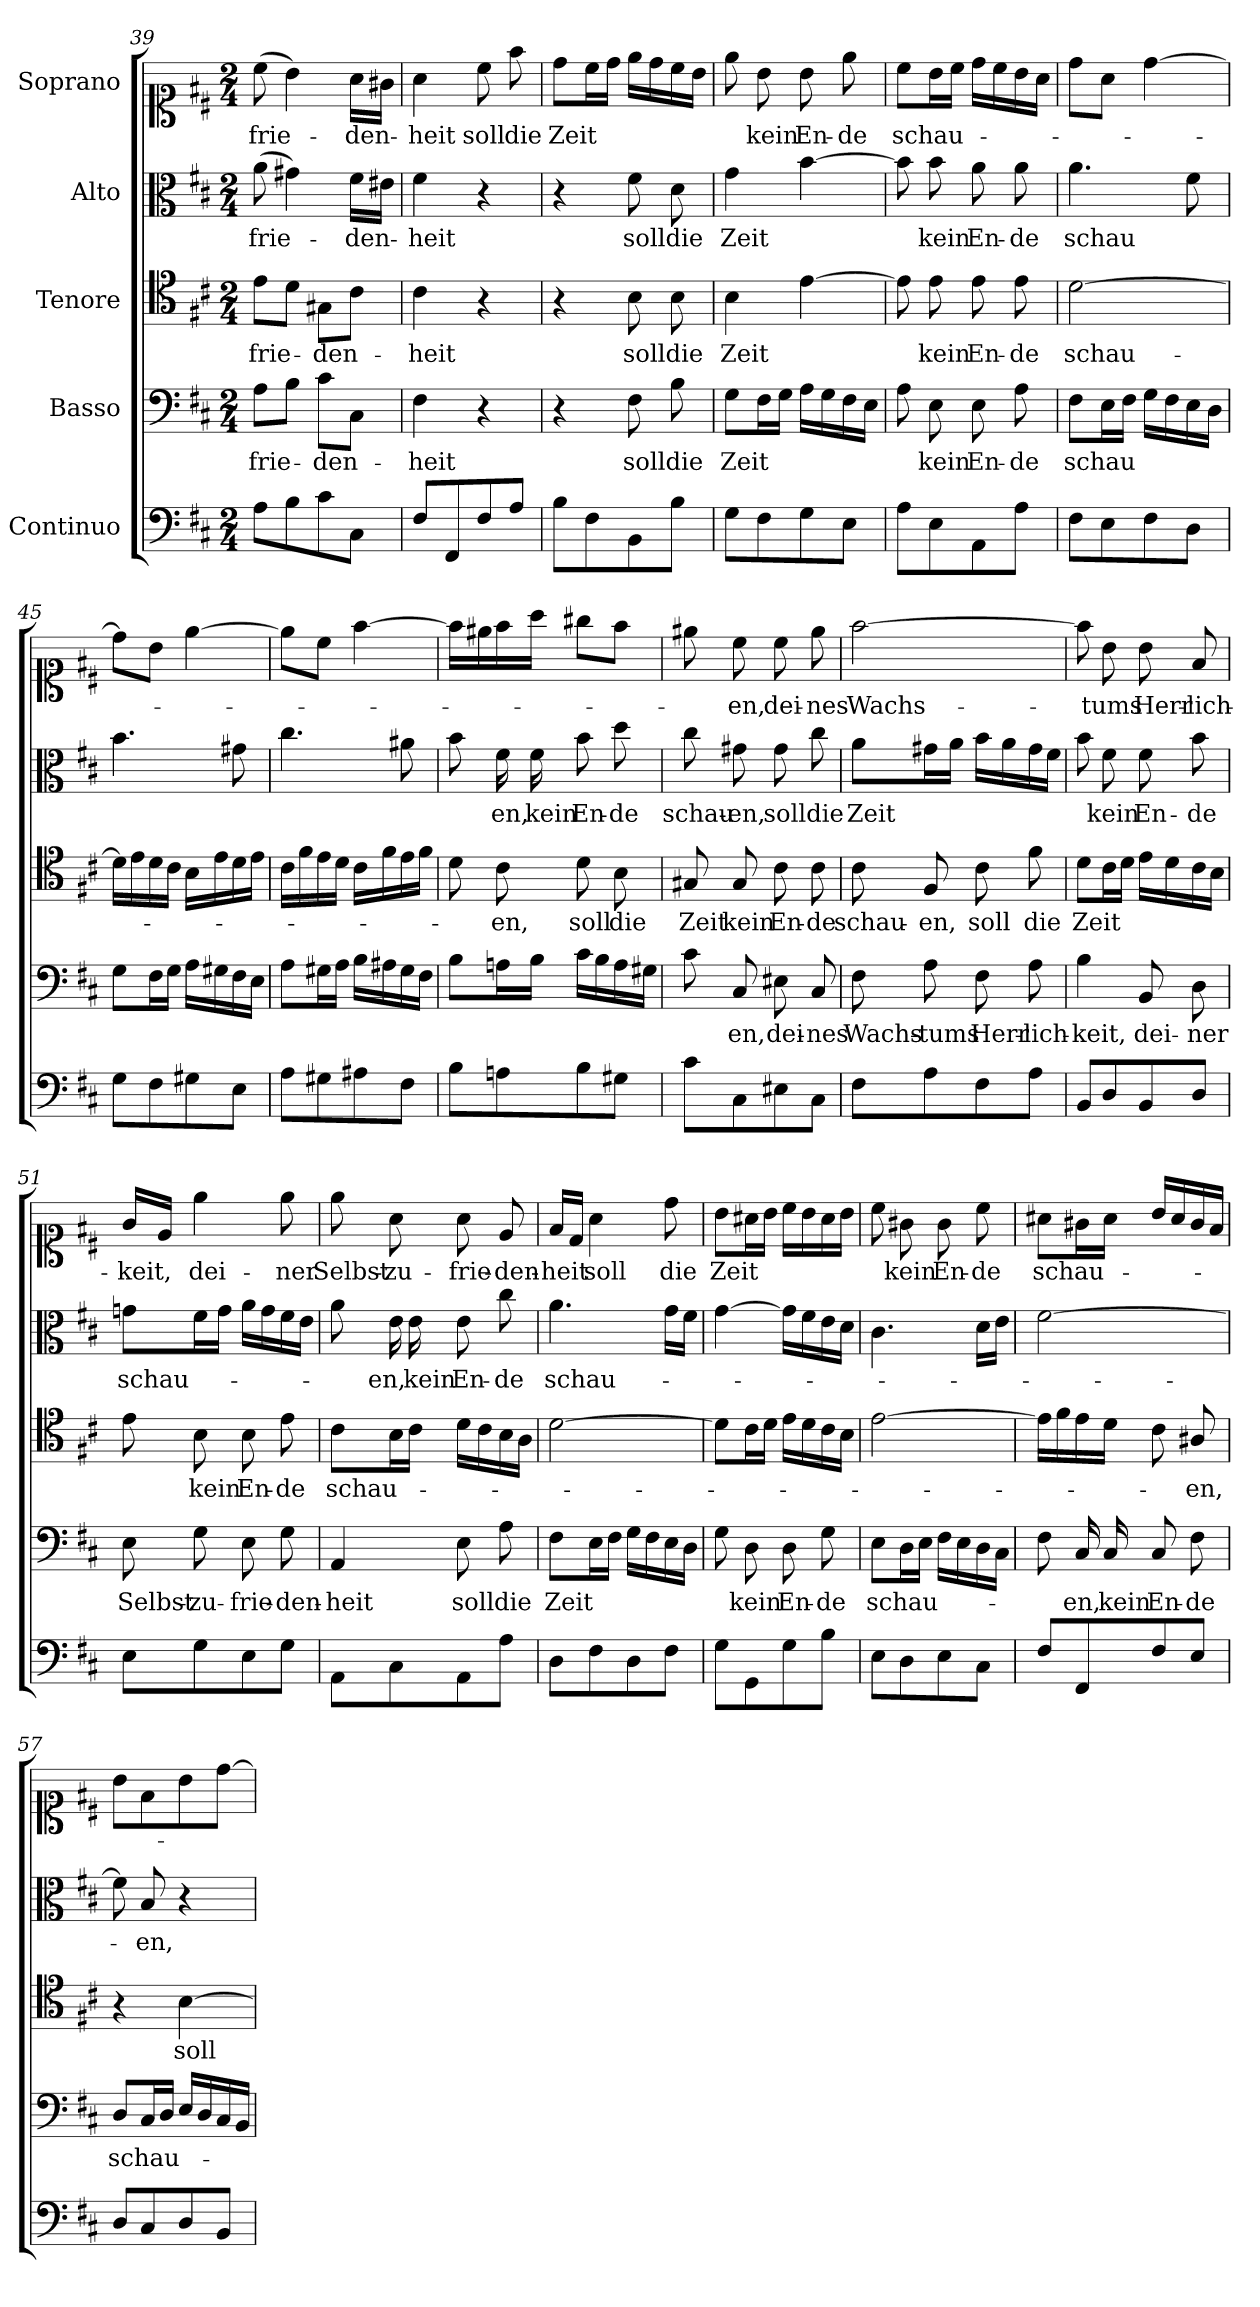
**kern	**kern	**text	**kern	**text	**kern	**text	**kern	**text
*part5	*part4	*part4	*part3	*part3	*part2	*part2	*part1	*part1
*staff5	*staff4	*staff4	*staff3	*staff3	*staff2	*staff2	*staff1	*staff1
*I"Continuo	*I"Basso	*	*I"Tenore	*	*I"Alto	*	*I"Soprano	*
*clefF4	*clefF4	*	*clefC4	*	*clefC3	*	*clefC1	*
*k[f#c#]	*k[f#c#]	*	*k[f#c#]	*	*k[f#c#]	*	*k[f#c#]	*
*M2/4	*M2/4	*	*M2/4	*	*M2/4	*	*M2/4	*
=39	=39	=39	=39	=39	=39	=39	=39	=39
!	!	!LO:LY:b	!	!LO:LY:b	!	!LO:LY:b	!	!LO:LY:b
8A\L	8A\L	-frie-	8e\L	-frie-	(8a\	-frie-	(8cc#\	-frie-
8B\	8B\J	.	8d\J	.	4g#X\)	.	4b\)	.
!	!	!LO:LY:b	!	!LO:LY:b	!	!	!	!
8c#\	8c#\L	-den-	8G#X\L	-den-	.	.	.	.
!	!	!	!	!	!	!LO:LY:b	!	!LO:LY:b
8C#\J	8C#\J	.	8c#\J	.	16f#\LL	-den-	16a\LL	-den-
.	.	.	.	.	16e#X\JJ	.	16g#X\JJ	.
=40	=40	=40	=40	=40	=40	=40	=40	=40
!	!	!LO:LY:b	!	!LO:LY:b	!	!LO:LY:b	!	!LO:LY:b
8F#/L	4F#\	-heit	4c#\	-heit	4f#\	-heit	4a\	-heit
8FF#/	.	.	.	.	.	.	.	.
!	!	!	!	!	!	!	!	!LO:LY:b
8F#/	4r	.	4r	.	4r	.	8cc#\	soll
!	!	!	!	!	!	!	!	!LO:LY:b
8A/J	.	.	.	.	.	.	8ff#\	die
=41	=41	=41	=41	=41	=41	=41	=41	=41
!	!	!	!	!	!	!	!	!LO:LY:b
8B\L	4r	.	4r	.	4r	.	8dd\L	Zeit
8F#\	.	.	.	.	.	.	16cc#\L	.
.	.	.	.	.	.	.	16dd\JJ	.
!	!	!LO:LY:b	!	!LO:LY:b	!	!LO:LY:b	!	!
8BB\	8F#\	soll	8B\	soll	8f#\	soll	16ee\LL	.
.	.	.	.	.	.	.	16dd\	.
!	!	!LO:LY:b	!	!LO:LY:b	!	!LO:LY:b	!	!
8B\J	8B\	die	8B\	die	8d\	die	16cc#\	.
.	.	.	.	.	.	.	16b\JJ	.
=42	=42	=42	=42	=42	=42	=42	=42	=42
!	!	!LO:LY:b	!	!LO:LY:b	!	!LO:LY:b	!	!
8G\L	8G\L	Zeit	4B\	Zeit	4g\	Zeit	8ee\	.
!	!	!	!	!	!	!	!	!LO:LY:b
8F#\	16F#\L	.	.	.	.	.	8b\	kein
.	16G\JJ	.	.	.	.	.	.	.
!	!	!	!	!	!	!	!	!LO:LY:b
8G\	16A\LL	.	[>4e\	.	[>4b\	.	8b\	En-
.	16G\	.	.	.	.	.	.	.
!	!	!	!	!	!	!	!	!LO:LY:b
8E\J	16F#\	.	.	.	.	.	8ee\	-de
.	16E\JJ	.	.	.	.	.	.	.
=43	=43	=43	=43	=43	=43	=43	=43	=43
!	!	!	!	!	!	!	!	!LO:LY:b
8A\L	8A\	.	8e\]	.	8b\]	.	8cc#\L	schau-
!	!	!LO:LY:b	!	!LO:LY:b	!	!LO:LY:b	!	!
8E\	8E\	kein	8e\	kein	8b\	kein	16b\L	.
.	.	.	.	.	.	.	16cc#\JJ	.
!	!	!LO:LY:b	!	!LO:LY:b	!	!LO:LY:b	!	!
8AA\	8E\	En-	8e\	En-	8a\	En-	16dd\LL	.
.	.	.	.	.	.	.	16cc#\	.
!	!	!LO:LY:b	!	!LO:LY:b	!	!LO:LY:b	!	!
8A\J	8A\	-de	8e\	-de	8a\	-de	16b\	.
.	.	.	.	.	.	.	16a\JJ	.
=44	=44	=44	=44	=44	=44	=44	=44	=44
!	!	!LO:LY:b	!	!LO:LY:b	!	!LO:LY:b	!	!
8F#\L	8F#\L	schau-	[>2d\	schau-	4.a\	schau-	8dd\L	.
8E\	16E\L	.	.	.	.	.	8a\J	.
.	16F#\JJ	.	.	.	.	.	.	.
8F#\	16G\LL	.	.	.	.	.	[>4dd\	.
.	16F#\	.	.	.	.	.	.	.
8D\J	16E\	.	.	.	8f#\	.	.	.
.	16D\JJ	.	.	.	.	.	.	.
=45	=45	=45	=45	=45	=45	=45	=45	=45
8G\L	8G\L	.	16d\LL]	.	4.b\	.	8dd\L]	.
.	.	.	16e\	.	.	.	.	.
8F#\	16F#\L	.	16d\	.	.	.	8b\J	.
.	16G\JJ	.	16c#\JJ	.	.	.	.	.
8G#X\	16A\LL	.	16B\LL	.	.	.	[>4ee\	.
.	16G#X\	.	16e\	.	.	.	.	.
8E\J	16F#\	.	16d\	.	8g#X\	.	.	.
!	!	!LO:LY:b	!	!	!	!	!	!
.	16E\JJ	---	16e\JJ	.	.	.	.	.
=46	=46	=46	=46	=46	=46	=46	=46	=46
8A\L	8A\L	.	16c#\LL	.	4.cc#\	.	8ee\L]	.
.	.	.	16f#\	.	.	.	.	.
8G#X\	16G#X\L	.	16e\	.	.	.	8cc#\J	.
.	16A\JJ	.	16d\JJ	.	.	.	.	.
8A#X\	16B\LL	.	16c#\LL	.	.	.	[>4ff#\	.
.	16A#X\	.	16f#\	.	.	.	.	.
!	!	!LO:LY:b	!	!	!	!LO:LY:b	!	!
8F#\J	16G#\	---	16e\	.	8a#X\	--	.	.
.	16F#\JJ	.	16f#\JJ	.	.	.	.	.
!!LO:LB:g=z
=47	=47	=47	=47	=47	=47	=47	=47	=47
8B\L	8B\L	.	8d\	.	8b\	.	16ff#\LL]	.
.	.	.	.	.	.	.	16ee#X\	.
!	!	!	!	!LO:LY:b	!	!LO:LY:b	!	!
8An\	16An\L	.	8c#\	-en,	16f#\	-en,	16ff#\	.
!	!	!	!	!	!	!LO:LY:b	!	!
.	16B\JJ	.	.	.	16f#\	-kein	16aa\JJ	.
!	!	!	!	!LO:LY:b	!	!LO:LY:b	!	!
8B\	16c#\LL	.	8d\	soll	8b\	En-	8gg#X\L	.
!	!	!LO:LY:b	!	!	!	!	!	!
.	16B\	---	.	.	.	.	.	.
!	!	!	!	!LO:LY:b	!	!LO:LY:b	!	!
8G#X\J	16A\	.	8B\	die	8dd\	-de	8ff#\J	.
.	16G#X\JJ	.	.	.	.	.	.	.
=48	=48	=48	=48	=48	=48	=48	=48	=48
!	!	!	!	!LO:LY:b	!	!LO:LY:b	!	!
8c#\L	8c#\	.	8G#X/	Zeit	8cc#\	schau-	8ee#X\	.
!	!	!LO:LY:b	!	!LO:LY:b	!	!LO:LY:b	!	!LO:LY:b
8C#\	8C#/	en,	8G#/	kein	8g#X\	-en,	8cc#\	en,
!	!	!LO:LY:b	!	!LO:LY:b	!	!LO:LY:b	!	!LO:LY:b
8E#X\	8E#X\	dei-	8c#\	En-	8g#\	soll	8cc#\	dei-
!	!	!LO:LY:b	!	!LO:LY:b	!	!LO:LY:b	!	!LO:LY:b
8C#\J	8C#/	-nes	8c#\	-de	8cc#\	die	8ee#\	-nes
=49	=49	=49	=49	=49	=49	=49	=49	=49
!	!	!LO:LY:b	!	!LO:LY:b	!	!LO:LY:b	!	!LO:LY:b
8F#\L	8F#\	Wachs-	8c#\	schau-	8a\L	Zeit	[>2ff#\	Wachs-
!	!	!LO:LY:b	!	!LO:LY:b	!	!	!	!
8A\	8A\	-tums	8F#/	-en,	16g#X\L	.	.	.
.	.	.	.	.	16a\JJ	.	.	.
!	!	!LO:LY:b	!	!LO:LY:b	!	!	!	!
8F#\	8F#\	Herr-	8c#\	soll	16b\LL	.	.	.
.	.	.	.	.	16a\	.	.	.
!	!	!LO:LY:b	!	!LO:LY:b	!	!	!	!
8A\J	8A\	-lich-	8f#\	die	16g#\	.	.	.
.	.	.	.	.	16f#\JJ	.	.	.
=50	=50	=50	=50	=50	=50	=50	=50	=50
!	!	!LO:LY:b	!	!LO:LY:b	!	!	!	!
8BB/L	4B\	-keit,	8d\L	Zeit	8b\	.	8ff#\]	.
!	!	!	!	!	!	!LO:LY:b	!	!LO:LY:b
8D/	.	.	16c#\L	.	8f#\	kein	8b\	-tums
.	.	.	16d\JJ	.	.	.	.	.
!	!	!LO:LY:b	!	!	!	!LO:LY:b	!	!LO:LY:b
8BB/	8BB/	dei-	16e\LL	.	8f#\	En-	8b\	Herr-
.	.	.	16d\	.	.	.	.	.
!	!	!LO:LY:b	!	!	!	!LO:LY:b	!	!LO:LY:b
8D/J	8D\	-ner	16c#\	.	8b\	-de	8f#/	-lich-
.	.	.	16B\JJ	.	.	.	.	.
=51	=51	=51	=51	=51	=51	=51	=51	=51
!	!	!LO:LY:b	!	!	!	!LO:LY:b	!	!LO:LY:b
8E\L	8E\	Selbst-	8e\	.	8gn\L	schau-	16g/LL	-keit,
.	.	.	.	.	.	.	16e/JJ	.
!	!	!LO:LY:b	!	!LO:LY:b	!	!	!	!LO:LY:b
8G\	8G\	-zu-	8B\	-kein	16f#\L	.	4ee\	dei-
.	.	.	.	.	16g\JJ	.	.	.
!	!	!LO:LY:b	!	!LO:LY:b	!	!	!	!
8E\	8E\	-frie-	8B\	En-	16a\LL	.	.	.
.	.	.	.	.	16g\	.	.	.
!	!	!LO:LY:b	!	!LO:LY:b	!	!	!	!LO:LY:b
8G\J	8G\	-den-	8e\	-de	16f#\	.	8ee\	-ner
.	.	.	.	.	16e\JJ	.	.	.
=52	=52	=52	=52	=52	=52	=52	=52	=52
!	!	!LO:LY:b	!	!LO:LY:b	!	!	!	!LO:LY:b
8AA\L	4AA/	-heit	8c#\L	schau-	8a\	.	8ee\	Selbst-
!	!	!	!	!	!	!LO:LY:b	!	!LO:LY:b
8C#\	.	.	16B\L	.	16e\	-en,	8a\	-zu-
!	!	!	!	!	!	!LO:LY:b	!	!
.	.	.	16c#\JJ	.	16e\	-kein	.	.
!	!	!LO:LY:b	!	!	!	!LO:LY:b	!	!LO:LY:b
8AA\	8E\	soll	16d\LL	.	8e\	En-	8a\	-frie-
.	.	.	16c#\	.	.	.	.	.
!	!	!LO:LY:b	!	!	!	!LO:LY:b	!	!LO:LY:b
8A\J	8A\	die	16B\	.	8cc#\	-de	8e/	-den-
.	.	.	16A\JJ	.	.	.	.	.
=53	=53	=53	=53	=53	=53	=53	=53	=53
!	!	!LO:LY:b	!	!	!	!LO:LY:b	!	!LO:LY:b
8D\L	8F#\L	Zeit	[>2d\	.	4.a\	schau-	16f#/LL	-heit
.	.	.	.	.	.	.	16d/JJ	.
!	!	!	!	!	!	!	!	!LO:LY:b
8F#\	16E\L	.	.	.	.	.	4a\	soll
.	16F#\JJ	.	.	.	.	.	.	.
8D\	16G\LL	.	.	.	.	.	.	.
.	16F#\	.	.	.	.	.	.	.
!	!	!	!	!	!	!	!	!LO:LY:b
8F#\J	16E\	.	.	.	16g\LL	.	8dd\	die
.	16D\JJ	.	.	.	16f#\JJ	.	.	.
!!LO:PB:g=z
=54	=54	=54	=54	=54	=54	=54	=54	=54
!	!	!	!	!	!	!	!	!LO:LY:b
8G\L	8G\	.	8d\L]	.	[>4g\	.	8b\L	Zeit
!	!	!LO:LY:b	!	!	!	!	!	!
8GG\	8D\	-kein	16c#\L	.	.	.	16a#X\L	.
.	.	.	16d\JJ	.	.	.	16b\JJ	.
!	!	!LO:LY:b	!	!	!	!	!	!
8G\	8D\	En-	16e\LL	.	16g\LL]	.	16cc#\LL	.
.	.	.	16d\	.	16f#\	.	16b\	.
!	!	!LO:LY:b	!	!	!	!	!	!
8B\J	8G\	-de	16c#\	.	16e\	.	16a#\	.
.	.	.	16B\JJ	.	16d\JJ	.	16b\JJ	.
=55	=55	=55	=55	=55	=55	=55	=55	=55
!	!	!LO:LY:b	!	!	!	!	!	!
8E\L	8E\L	schau-	[>2e\	.	4.c#\	.	8cc#\	.
!	!	!	!	!	!	!	!	!LO:LY:b
8D\	16D\L	.	.	.	.	.	8g#X\	-kein
.	16E\JJ	.	.	.	.	.	.	.
!	!	!	!	!	!	!	!	!LO:LY:b
8E\	16F#\LL	.	.	.	.	.	8g#\	En-
.	16E\	.	.	.	.	.	.	.
!	!	!	!	!	!	!	!	!LO:LY:b
8C#\J	16D\	.	.	.	16d\LL	.	8cc#\	-de
.	16C#\JJ	.	.	.	16e\JJ	.	.	.
=56	=56	=56	=56	=56	=56	=56	=56	=56
!	!	!	!	!	!	!	!	!LO:LY:b
8F#/L	8F#\	.	16e\LL]	.	[>2f#\	.	8a#X\L	schau-
.	.	.	16f#\	.	.	.	.	.
!	!	!LO:LY:b	!	!	!	!	!	!
8FF#/	16C#/	-en,	16e\	.	.	.	16g#X\L	.
!	!	!LO:LY:b	!	!	!	!	!	!
.	16C#/	-kein	16d\JJ	.	.	.	16a#\JJ	.
!	!	!LO:LY:b	!	!	!	!	!	!
8F#/	8C#/	En-	8c#\	.	.	.	16b/LL	.
.	.	.	.	.	.	.	16a#/	.
!	!	!LO:LY:b	!	!LO:LY:b	!	!	!	!
8E/J	8F#\	-de	8A#X/	-en,	.	.	16g#/	.
.	.	.	.	.	.	.	16f#/JJ	.
=57	=57	=57	=57	=57	=57	=57	=57	=57
!	!	!LO:LY:b	!	!	!	!	!	!
8D/L	8D/L	schau-	4r	.	8f#\]	.	8b\L	.
!	!	!	!	!	!	!LO:LY:b	!	!
8C#/	16C#/L	.	.	.	8B/	-en,	8f#\	.
.	16D/JJ	.	.	.	.	.	.	.
!	!	!	!	!LO:LY:b	!	!	!	!
8D/	16E/LL	.	[>4B\	soll	4r	.	8b\	.
.	16D/	.	.	.	.	.	.	.
8BB/J	16C#/	.	.	.	.	.	[>8dd\J	.
.	16BB/JJ	.	.	.	.	.	.	.
=	=	=	=	=	=	=	=	=
*-	*-	*-	*-	*-	*-	*-	*-	*-
